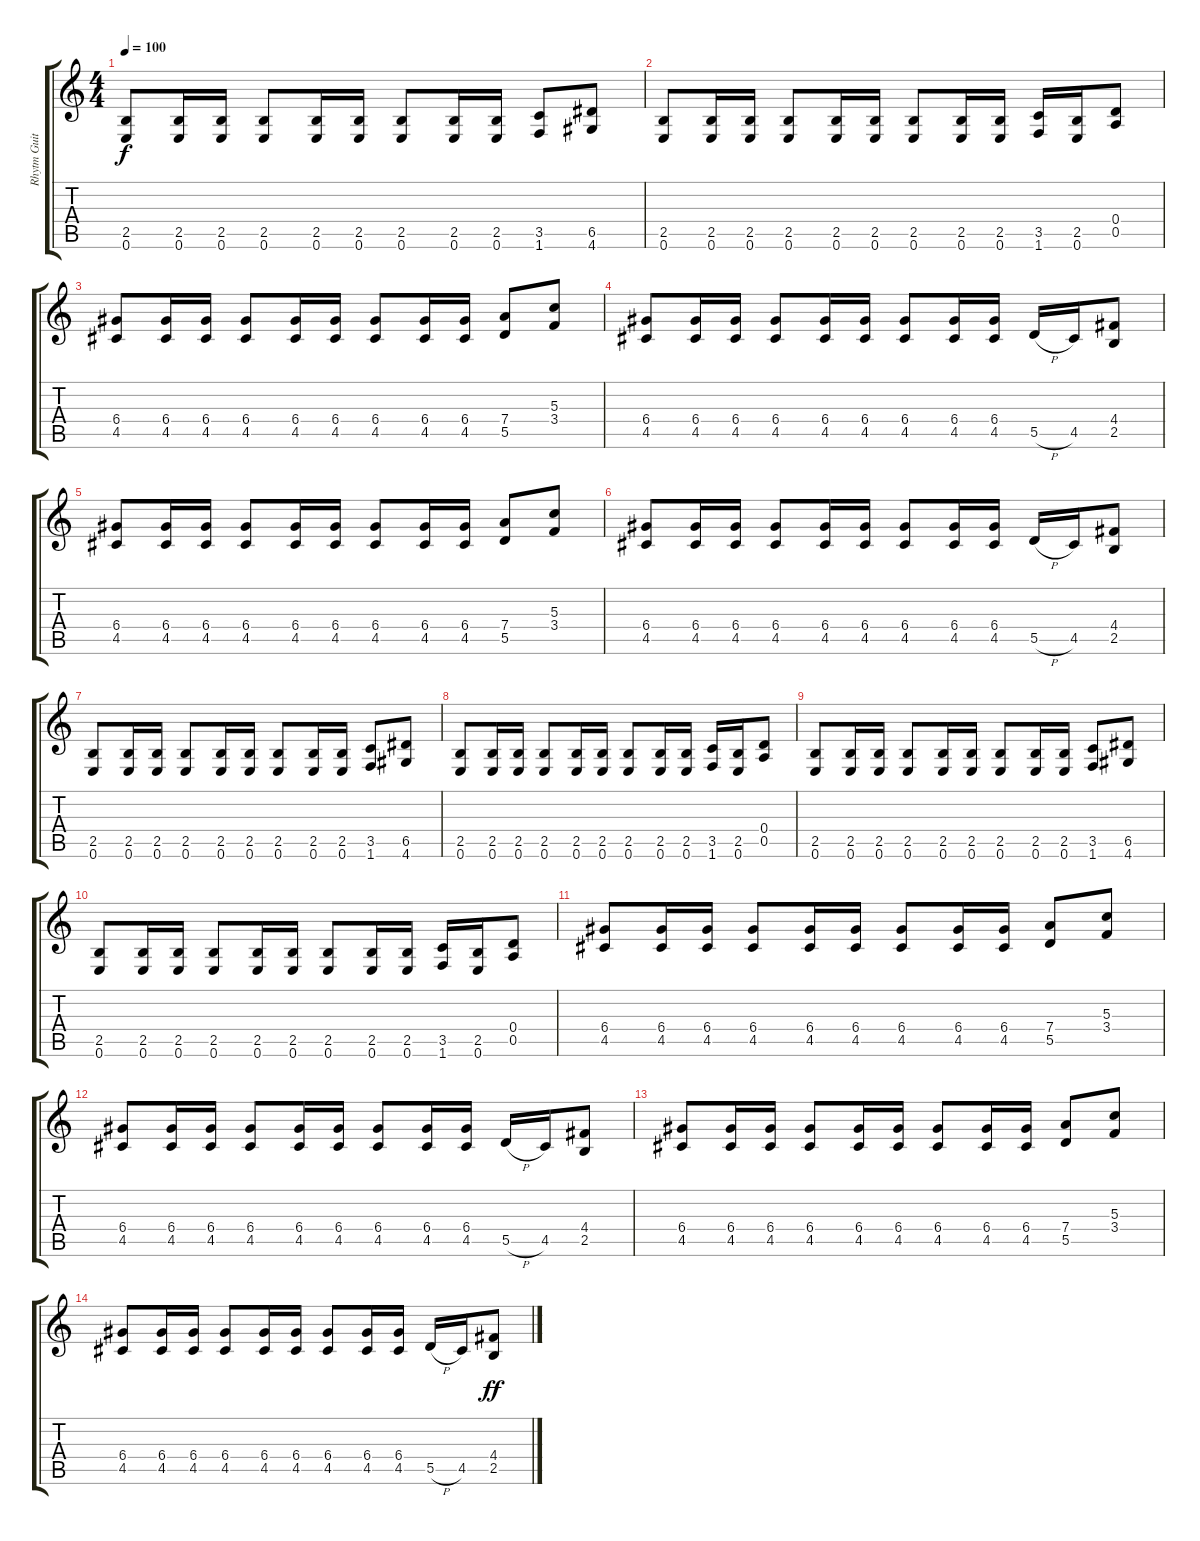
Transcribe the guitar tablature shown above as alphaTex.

\track ("Rhytm Guitar" "Rhytm Guit") {instrument distortionguitar}
\staff {score tabs}
\tuning (E4 B3 G3 D3 A2 E2) {hide}
\ts (4 4)
\tempo 100
\clef g2
\ks c
(2.5 0.6).8{dy f} (2.5 0.6).16 (2.5 0.6).16 (2.5 0.6).8 (2.5 0.6).16 (2.5 0.6).16 (2.5 0.6).8 (2.5 0.6).16 (2.5 0.6).16 (3.5 1.6).8 (6.5 4.6).8 |
(2.5 0.6).8 (2.5 0.6).16 (2.5 0.6).16 (2.5 0.6).8 (2.5 0.6).16 (2.5 0.6).16 (2.5 0.6).8 (2.5 0.6).16 (2.5 0.6).16 (3.5 1.6).16 (2.5 0.6).16 (0.4 0.5).8 |
(6.4 4.5).8 (6.4 4.5).16 (6.4 4.5).16 (6.4 4.5).8 (6.4 4.5).16 (6.4 4.5).16 (6.4 4.5).8 (6.4 4.5).16 (6.4 4.5).16 (7.4 5.5).8 (5.3 3.4).8 |
(6.4 4.5).8 (6.4 4.5).16 (6.4 4.5).16 (6.4 4.5).8 (6.4 4.5).16 (6.4 4.5).16 (6.4 4.5).8 (6.4 4.5).16 (6.4 4.5).16 5.5{h}.16 4.5.16 (4.4 2.5).8 |
(6.4 4.5).8 (6.4 4.5).16 (6.4 4.5).16 (6.4 4.5).8 (6.4 4.5).16 (6.4 4.5).16 (6.4 4.5).8 (6.4 4.5).16 (6.4 4.5).16 (7.4 5.5).8 (5.3 3.4).8 |
(6.4 4.5).8 (6.4 4.5).16 (6.4 4.5).16 (6.4 4.5).8 (6.4 4.5).16 (6.4 4.5).16 (6.4 4.5).8 (6.4 4.5).16 (6.4 4.5).16 5.5{h}.16 4.5.16 (4.4 2.5).8 |
(2.5 0.6).8 (2.5 0.6).16 (2.5 0.6).16 (2.5 0.6).8 (2.5 0.6).16 (2.5 0.6).16 (2.5 0.6).8 (2.5 0.6).16 (2.5 0.6).16 (3.5 1.6).8 (6.5 4.6).8 |
(2.5 0.6).8 (2.5 0.6).16 (2.5 0.6).16 (2.5 0.6).8 (2.5 0.6).16 (2.5 0.6).16 (2.5 0.6).8 (2.5 0.6).16 (2.5 0.6).16 (3.5 1.6).16 (2.5 0.6).16 (0.4 0.5).8 |
(2.5 0.6).8 (2.5 0.6).16 (2.5 0.6).16 (2.5 0.6).8 (2.5 0.6).16 (2.5 0.6).16 (2.5 0.6).8 (2.5 0.6).16 (2.5 0.6).16 (3.5 1.6).8 (6.5 4.6).8 |
(2.5 0.6).8 (2.5 0.6).16 (2.5 0.6).16 (2.5 0.6).8 (2.5 0.6).16 (2.5 0.6).16 (2.5 0.6).8 (2.5 0.6).16 (2.5 0.6).16 (3.5 1.6).16 (2.5 0.6).16 (0.4 0.5).8 |
(6.4 4.5).8 (6.4 4.5).16 (6.4 4.5).16 (6.4 4.5).8 (6.4 4.5).16 (6.4 4.5).16 (6.4 4.5).8 (6.4 4.5).16 (6.4 4.5).16 (7.4 5.5).8 (5.3 3.4).8 |
(6.4 4.5).8 (6.4 4.5).16 (6.4 4.5).16 (6.4 4.5).8 (6.4 4.5).16 (6.4 4.5).16 (6.4 4.5).8 (6.4 4.5).16 (6.4 4.5).16 5.5{h}.16 4.5.16 (4.4 2.5).8 |
(6.4 4.5).8 (6.4 4.5).16 (6.4 4.5).16 (6.4 4.5).8 (6.4 4.5).16 (6.4 4.5).16 (6.4 4.5).8 (6.4 4.5).16 (6.4 4.5).16 (7.4 5.5).8 (5.3 3.4).8 |
(6.4 4.5).8 (6.4 4.5).16 (6.4 4.5).16 (6.4 4.5).8 (6.4 4.5).16 (6.4 4.5).16 (6.4 4.5).8 (6.4 4.5).16 (6.4 4.5).16 5.5{h}.16 4.5.16 (4.4 2.5).8{dy ff}
